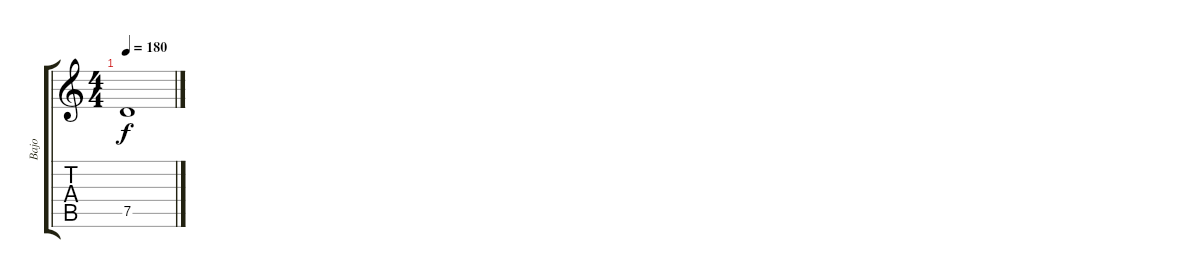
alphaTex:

\track ("Bajo" "Bajo") {instrument electricbasspick}
\staff {score tabs}
\tuning (D4 A3 F3 C3 G2 D2) {hide}
\ts (4 4)
\tempo 180
\clef g2
\ks c
7.5.1{dy f}
